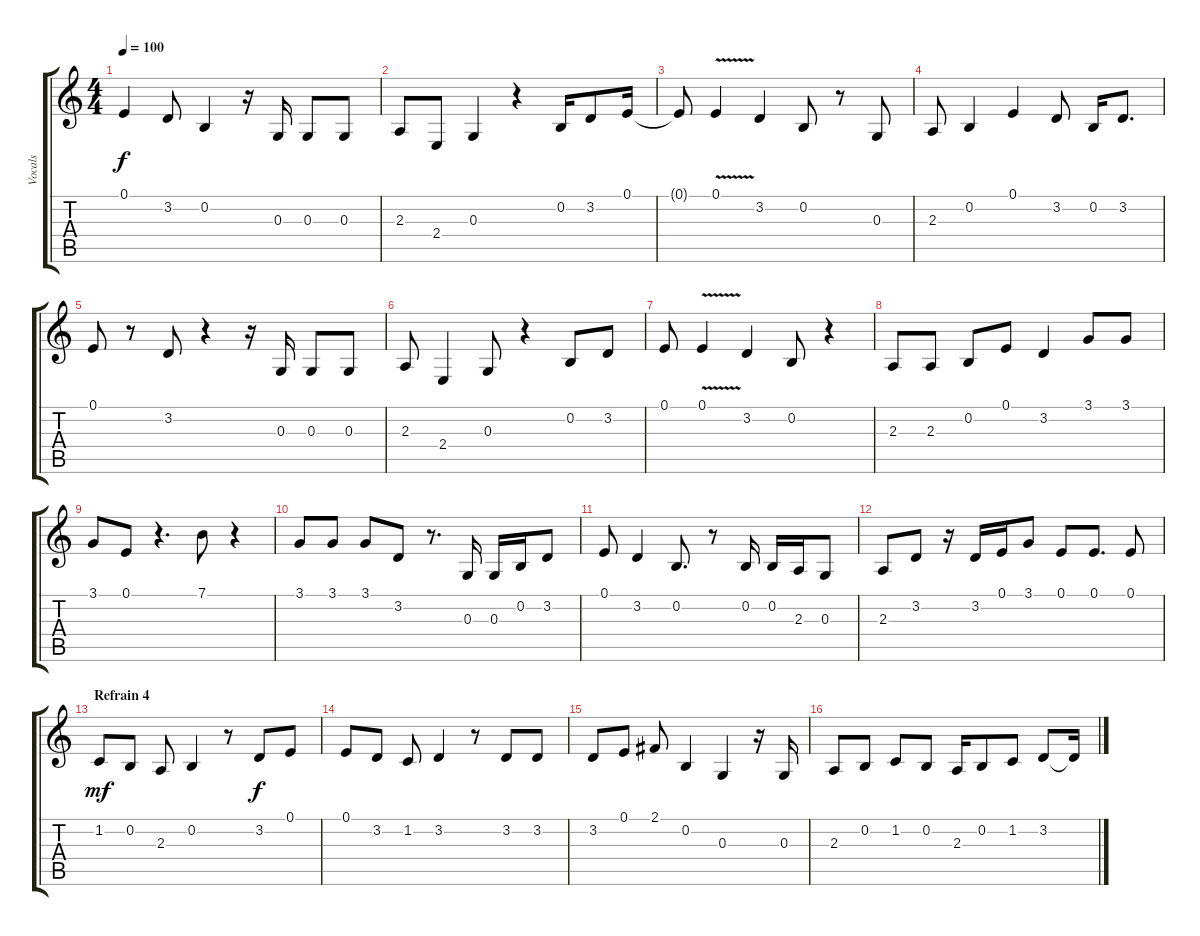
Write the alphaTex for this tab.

\track ("Vocals" "Vocals") {instrument tenorsax}
\staff {score tabs}
\tuning (E4 B3 G3 D3 A2 E2) {hide}
\ts (4 4)
\tempo 100
\clef g2
\ks c
0.1.4{dy f} 3.2.8 0.2.4 r.16 0.3.16 0.3.8 0.3.8 |
2.3.8 2.4.8 0.3.4 r.4 0.2.16 3.2.8 0.1.16 |
0.1{t}.8 0.1{v}.4 3.2.4 0.2.8 r.8 0.3.8 |
2.3.8 0.2.4 0.1.4 3.2.8 0.2.16 3.2.8{d} |
0.1.8 r.8 3.2.8 r.4 r.16 0.3.16 0.3.8 0.3.8 |
2.3.8 2.4.4 0.3.8 r.4 0.2.8 3.2.8 |
0.1.8 0.1{v}.4 3.2.4 0.2.8 r.4 |
2.3.8 2.3.8 0.2.8 0.1.8 3.2.4 3.1.8 3.1.8 |
3.1.8 0.1.8 r.4{d} 7.1.8 r.4 |
3.1.8 3.1.8 3.1.8 3.2.8 r.8{d} 0.3.16 0.3.16 0.2.16 3.2.8 |
0.1.8 3.2.4 0.2.8{d} r.8 0.2.16 0.2.16 2.3.16 0.3.8 |
2.3.8 3.2.8 r.16 3.2.16 0.1.16 3.1.8 0.1.8 0.1.8{d} 0.1.8 |
\section ("" "Refrain 4")
1.2.8{dy mf} 0.2.8 2.3.8 0.2.4 r.8 3.2.8{dy f} 0.1.8 |
0.1.8 3.2.8 1.2.8 3.2.4 r.8 3.2.8 3.2.8 |
3.2.8 0.1.8 2.1.8 0.2.4 0.3.4 r.16 0.3.16 |
2.3.8 0.2.8 1.2.8 0.2.8 2.3.16 0.2.8 1.2.8 3.2.8 3.2{t}.16
